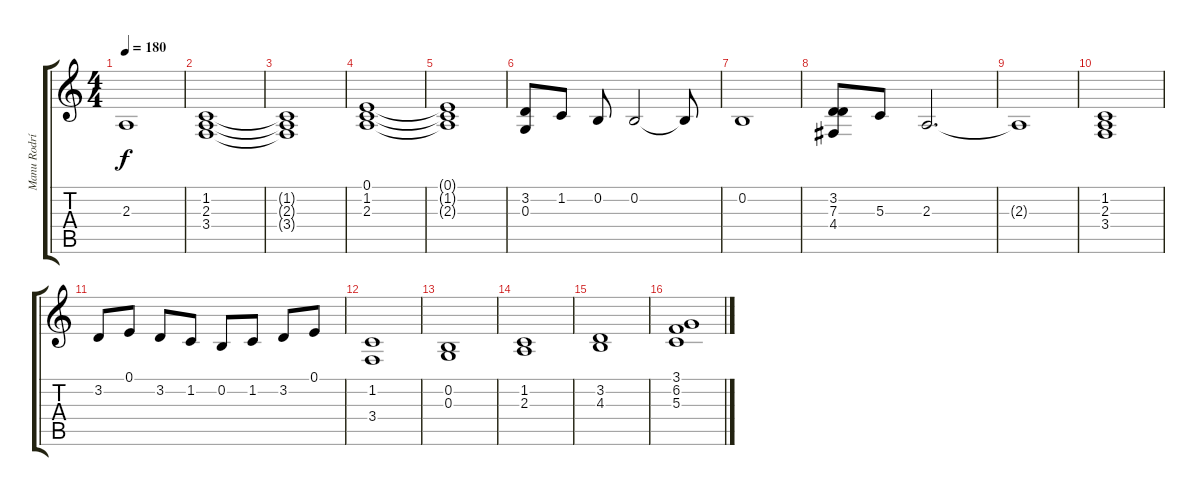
\track ("Manu Rodríguez" "Manu Rodrí") {instrument stringensemble1}
\staff {score tabs}
\tuning (E4 B3 G3 D3 A2 E2) {hide}
\ts (4 4)
\tempo 180
\clef g2
\ks c
2.3{t}.1{dy f} |
(1.2 2.3 3.4).1 |
(1.2{t} 2.3{t} 3.4{t}).1 |
(0.1 1.2 2.3).1 |
(0.1{t} 1.2{t} 2.3{t}).1 |
(3.2 0.3).8 1.2.8 0.2.8 0.2.2 0.2{t}.8 |
0.2.1 |
(3.2 7.3 4.4).8 5.3.8 2.3.2{d} |
2.3{t}.1 |
(1.2 2.3 3.4).1 |
3.2.8 0.1.8 3.2.8 1.2.8 0.2.8 1.2.8 3.2.8 0.1.8 |
(1.2 3.4).1 |
(0.2 0.3).1 |
(1.2 2.3).1 |
(3.2 4.3).1 |
(3.1 6.2 5.3).1
